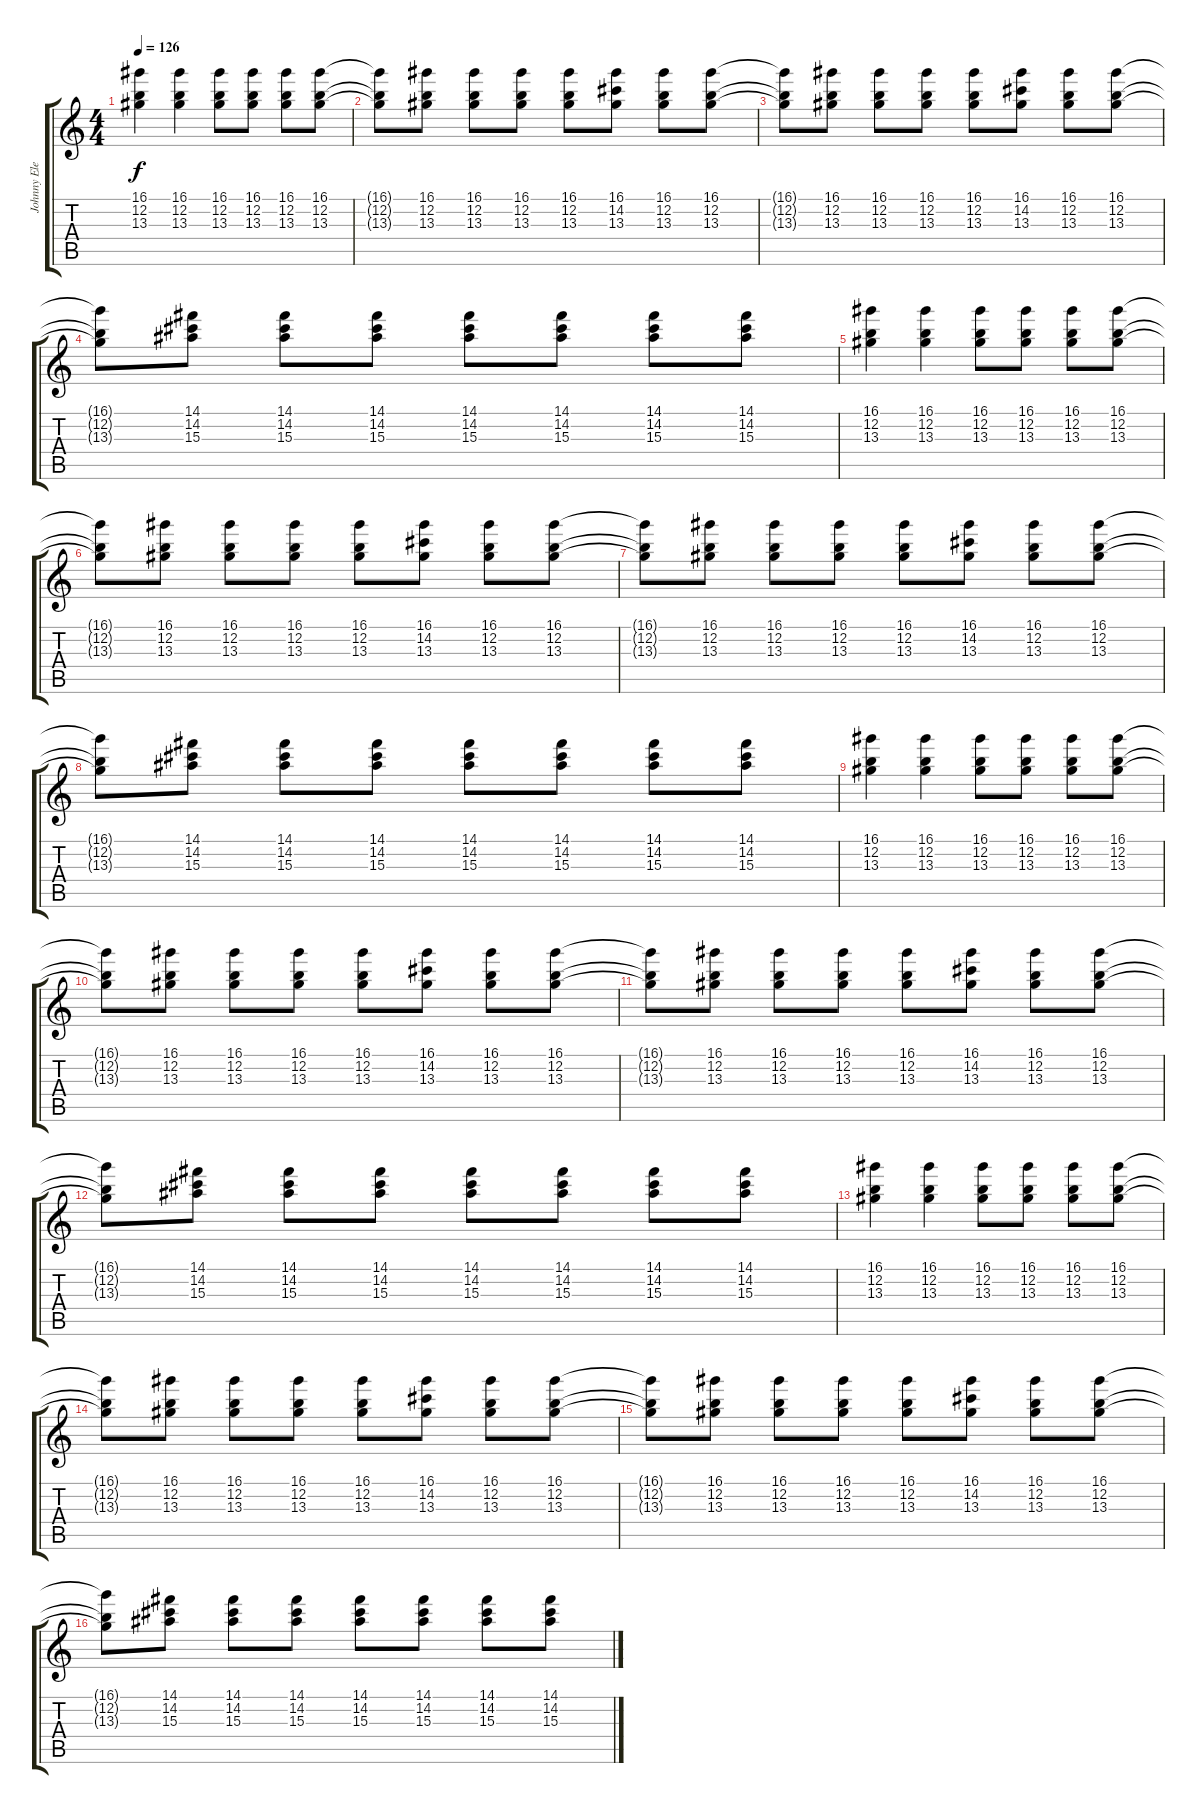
\track ("Johnny Electric" "Johnny Ele") {instrument electricguitarclean}
\staff {score tabs}
\tuning (E4 B3 G3 D3 A2 E2) {hide}
\ts (4 4)
\tempo 126
\clef g2
\ks c
(16.1 12.2 13.3).4{dy f} (16.1 12.2 13.3).4 (16.1 12.2 13.3).8 (16.1 12.2 13.3).8 (16.1 12.2 13.3).8 (16.1 12.2 13.3).8 |
(16.1{t} 12.2{t} 13.3{t}).8 (16.1 12.2 13.3).8 (16.1 12.2 13.3).8 (16.1 12.2 13.3).8 (16.1 12.2 13.3).8 (16.1 14.2 13.3).8 (16.1 12.2 13.3).8 (16.1 12.2 13.3).8 |
(16.1{t} 12.2{t} 13.3{t}).8 (16.1 12.2 13.3).8 (16.1 12.2 13.3).8 (16.1 12.2 13.3).8 (16.1 12.2 13.3).8 (16.1 14.2 13.3).8 (16.1 12.2 13.3).8 (16.1 12.2 13.3).8 |
(16.1{t} 12.2{t} 13.3{t}).8 (14.1 14.2 15.3).8 (14.1 14.2 15.3).8 (14.1 14.2 15.3).8 (14.1 14.2 15.3).8 (14.1 14.2 15.3).8 (14.1 14.2 15.3).8 (14.1 14.2 15.3).8 |
(16.1 12.2 13.3).4 (16.1 12.2 13.3).4 (16.1 12.2 13.3).8 (16.1 12.2 13.3).8 (16.1 12.2 13.3).8 (16.1 12.2 13.3).8 |
(16.1{t} 12.2{t} 13.3{t}).8 (16.1 12.2 13.3).8 (16.1 12.2 13.3).8 (16.1 12.2 13.3).8 (16.1 12.2 13.3).8 (16.1 14.2 13.3).8 (16.1 12.2 13.3).8 (16.1 12.2 13.3).8 |
(16.1{t} 12.2{t} 13.3{t}).8 (16.1 12.2 13.3).8 (16.1 12.2 13.3).8 (16.1 12.2 13.3).8 (16.1 12.2 13.3).8 (16.1 14.2 13.3).8 (16.1 12.2 13.3).8 (16.1 12.2 13.3).8 |
(16.1{t} 12.2{t} 13.3{t}).8 (14.1 14.2 15.3).8 (14.1 14.2 15.3).8 (14.1 14.2 15.3).8 (14.1 14.2 15.3).8 (14.1 14.2 15.3).8 (14.1 14.2 15.3).8 (14.1 14.2 15.3).8 |
(16.1 12.2 13.3).4 (16.1 12.2 13.3).4 (16.1 12.2 13.3).8 (16.1 12.2 13.3).8 (16.1 12.2 13.3).8 (16.1 12.2 13.3).8 |
(16.1{t} 12.2{t} 13.3{t}).8 (16.1 12.2 13.3).8 (16.1 12.2 13.3).8 (16.1 12.2 13.3).8 (16.1 12.2 13.3).8 (16.1 14.2 13.3).8 (16.1 12.2 13.3).8 (16.1 12.2 13.3).8 |
(16.1{t} 12.2{t} 13.3{t}).8 (16.1 12.2 13.3).8 (16.1 12.2 13.3).8 (16.1 12.2 13.3).8 (16.1 12.2 13.3).8 (16.1 14.2 13.3).8 (16.1 12.2 13.3).8 (16.1 12.2 13.3).8 |
(16.1{t} 12.2{t} 13.3{t}).8 (14.1 14.2 15.3).8 (14.1 14.2 15.3).8 (14.1 14.2 15.3).8 (14.1 14.2 15.3).8 (14.1 14.2 15.3).8 (14.1 14.2 15.3).8 (14.1 14.2 15.3).8 |
(16.1 12.2 13.3).4 (16.1 12.2 13.3).4 (16.1 12.2 13.3).8 (16.1 12.2 13.3).8 (16.1 12.2 13.3).8 (16.1 12.2 13.3).8 |
(16.1{t} 12.2{t} 13.3{t}).8 (16.1 12.2 13.3).8 (16.1 12.2 13.3).8 (16.1 12.2 13.3).8 (16.1 12.2 13.3).8 (16.1 14.2 13.3).8 (16.1 12.2 13.3).8 (16.1 12.2 13.3).8 |
(16.1{t} 12.2{t} 13.3{t}).8 (16.1 12.2 13.3).8 (16.1 12.2 13.3).8 (16.1 12.2 13.3).8 (16.1 12.2 13.3).8 (16.1 14.2 13.3).8 (16.1 12.2 13.3).8 (16.1 12.2 13.3).8 |
(16.1{t} 12.2{t} 13.3{t}).8 (14.1 14.2 15.3).8 (14.1 14.2 15.3).8 (14.1 14.2 15.3).8 (14.1 14.2 15.3).8 (14.1 14.2 15.3).8 (14.1 14.2 15.3).8 (14.1 14.2 15.3).8
